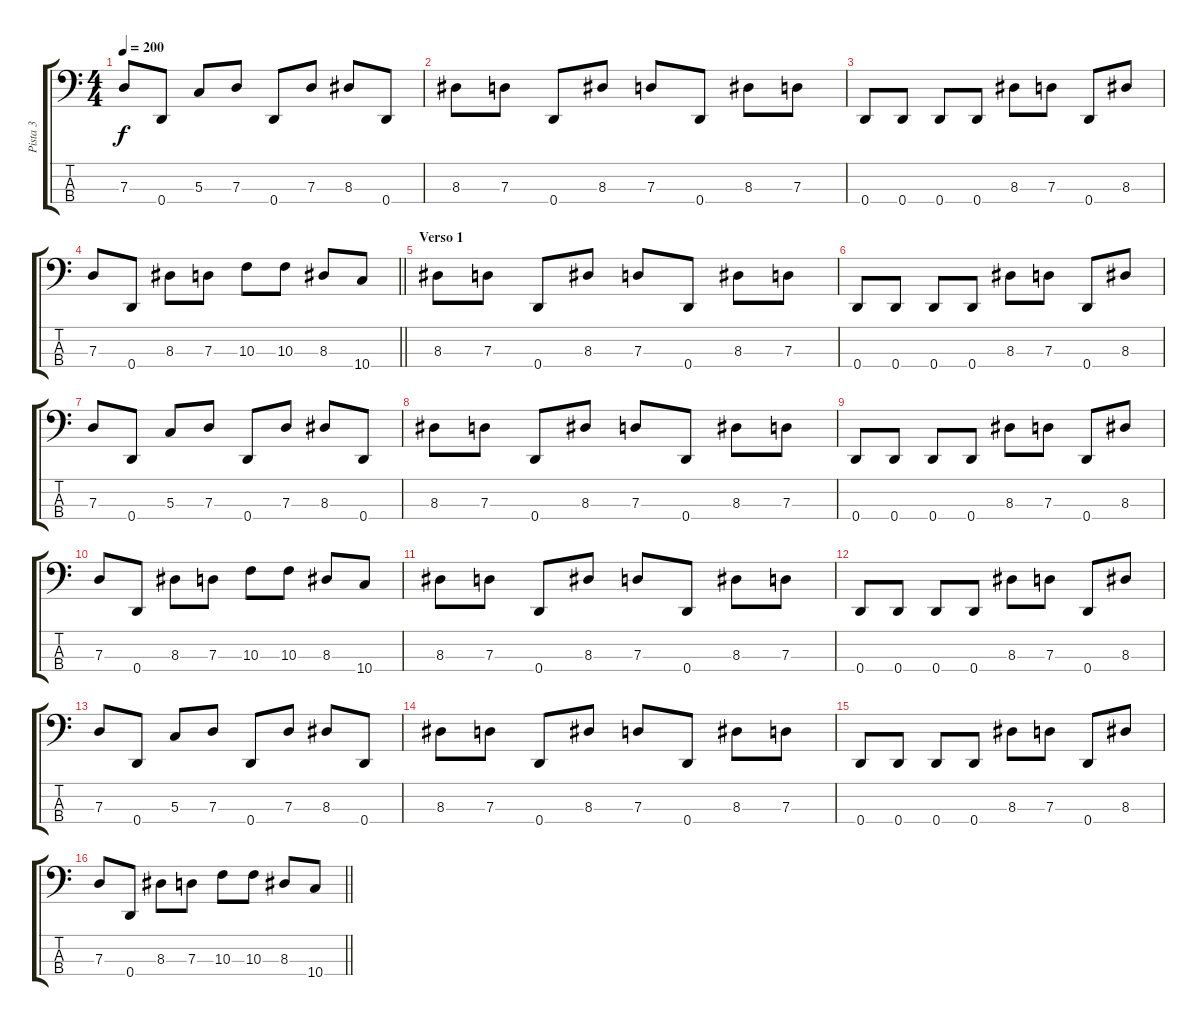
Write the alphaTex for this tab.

\track ("Pista 3" "Pista 3") {instrument electricbasspick}
\staff {score tabs}
\tuning (F2 C2 G1 D1) {hide}
\ts (4 4)
\tempo 200
\clef f4
\ks c
7.3.8{dy f} 0.4.8 5.3.8 7.3.8 0.4.8 7.3.8 8.3.8 0.4.8 |
8.3.8 7.3.8 0.4.8 8.3.8 7.3.8 0.4.8 8.3.8 7.3.8 |
0.4.8 0.4.8 0.4.8 0.4.8 8.3.8 7.3.8 0.4.8 8.3.8 |
\barLineRight lightlight
7.3.8 0.4.8 8.3.8 7.3.8 10.3.8 10.3.8 8.3.8 10.4.8 |
\section ("" "Verso 1")
8.3.8 7.3.8 0.4.8 8.3.8 7.3.8 0.4.8 8.3.8 7.3.8 |
0.4.8 0.4.8 0.4.8 0.4.8 8.3.8 7.3.8 0.4.8 8.3.8 |
7.3.8 0.4.8 5.3.8 7.3.8 0.4.8 7.3.8 8.3.8 0.4.8 |
8.3.8 7.3.8 0.4.8 8.3.8 7.3.8 0.4.8 8.3.8 7.3.8 |
0.4.8 0.4.8 0.4.8 0.4.8 8.3.8 7.3.8 0.4.8 8.3.8 |
7.3.8 0.4.8 8.3.8 7.3.8 10.3.8 10.3.8 8.3.8 10.4.8 |
8.3.8 7.3.8 0.4.8 8.3.8 7.3.8 0.4.8 8.3.8 7.3.8 |
0.4.8 0.4.8 0.4.8 0.4.8 8.3.8 7.3.8 0.4.8 8.3.8 |
7.3.8 0.4.8 5.3.8 7.3.8 0.4.8 7.3.8 8.3.8 0.4.8 |
8.3.8 7.3.8 0.4.8 8.3.8 7.3.8 0.4.8 8.3.8 7.3.8 |
0.4.8 0.4.8 0.4.8 0.4.8 8.3.8 7.3.8 0.4.8 8.3.8 |
\barLineRight lightlight
7.3.8 0.4.8 8.3.8 7.3.8 10.3.8 10.3.8 8.3.8 10.4.8
